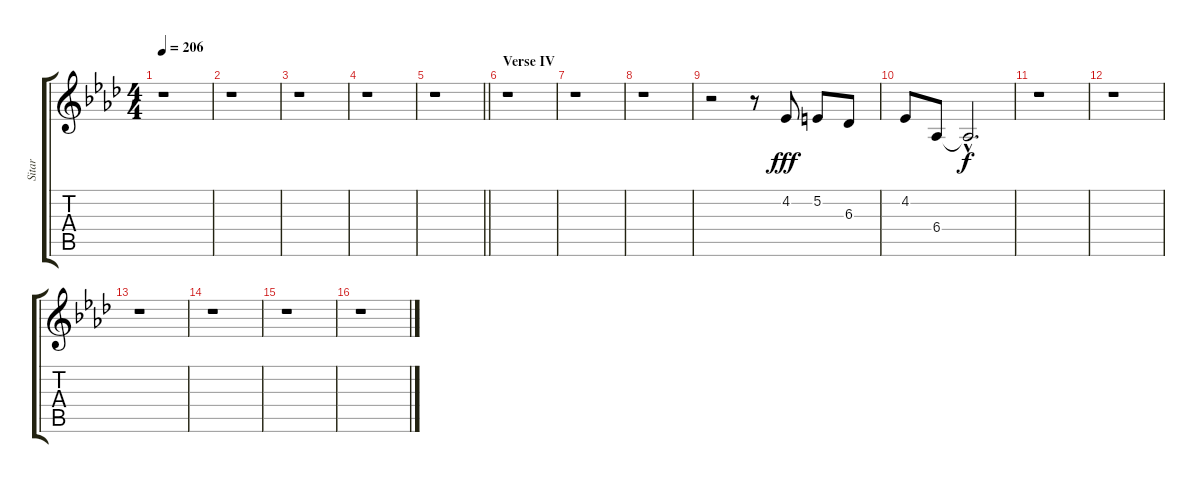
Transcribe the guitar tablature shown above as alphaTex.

\track ("Sitar" "Sitar") {instrument sitar}
\staff {score tabs}
\tuning (E4 B3 G3 D3 A2 E2) {hide}
\ts (4 4)
\tempo 206
\clef g2
\ks ab
r.1{dy f} |
r.1 |
r.1 |
r.1 |
\barLineRight lightlight
r.1 |
\section ("" "Verse IV")
r.1 |
r.1 |
r.1 |
r.2 r.8 4.2.8{dy fff} 5.2.8 6.3.8 |
4.2.8 6.4.8 6.4{hac t}.2{d dy f} |
r.1 |
r.1 |
r.1 |
r.1 |
r.1 |
r.1
